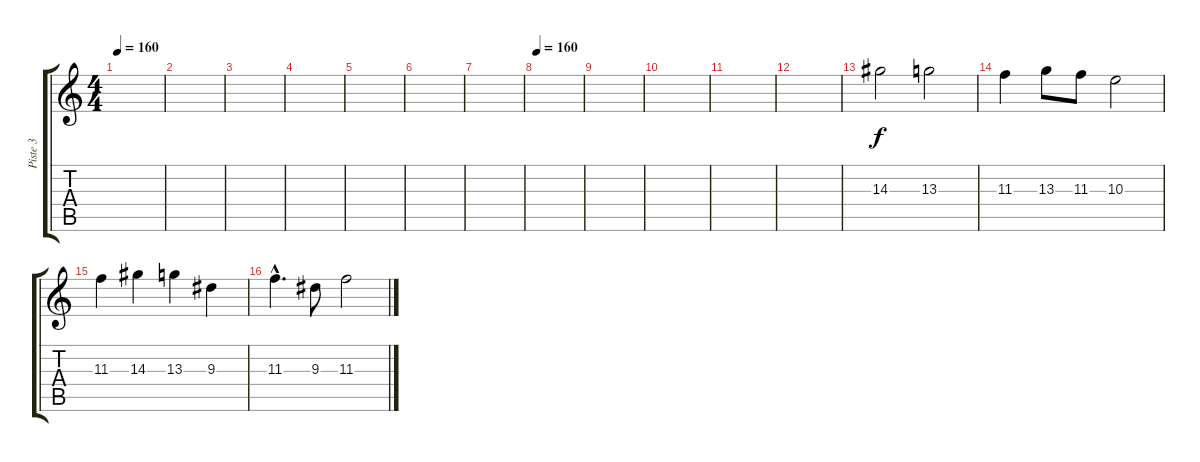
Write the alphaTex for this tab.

\track ("Piste 3" "Piste 3") {instrument distortionguitar}
\staff {score tabs}
\tuning (Eb4 Bb3 Gb3 Db3 Ab2 Eb2) {hide}
\ts (4 4)
\tempo 160
\tempo 73
\tempo 160
\clef g2
\ks c
|
|
|
|
|
|
|
\tempo 160
|
|
|
|
|
14.3.2 13.3.2 |
11.3.4 13.3.8 11.3.8 10.3.2 |
11.3.4 14.3.4 13.3.4 9.3.4 |
11.3{hac}.4{d} 9.3.8 11.3.2
